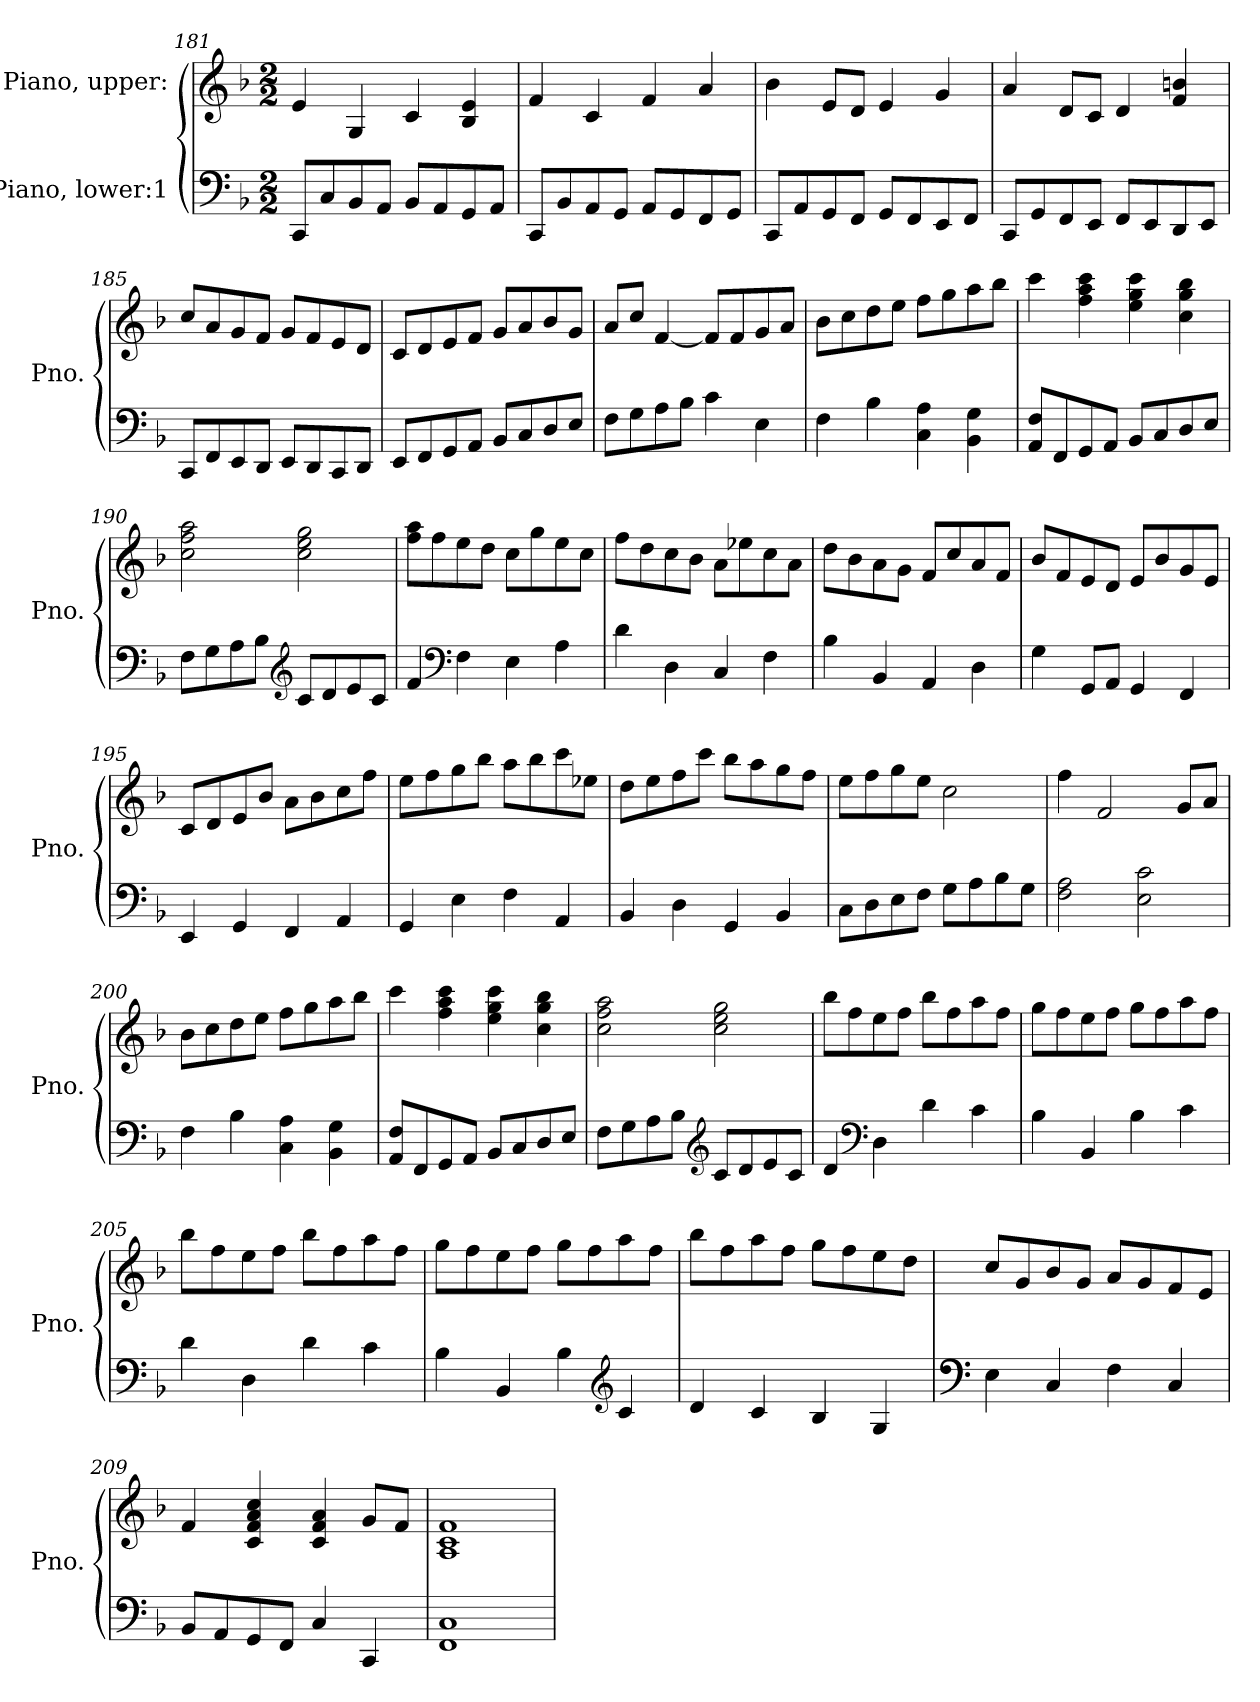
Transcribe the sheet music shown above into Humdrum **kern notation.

**kern	**kern
*part2	*part1
*staff2	*staff1
*I"Piano, lower:1	*I"Piano, upper:
*I'Pno.	*I'Pno.
!!LO:PB:g=z
*clefF4	*clefG2
*k[b-]	*k[b-]
*M2/2	*M2/2
=181	=181
8CC/L	4e/
8C/	.
8BB-/	4G/
8AA/J	.
8BB-/L	4c/
8AA/	.
8GG/	4B-/ 4e/
8AA/J	.
=182	=182
8CC/L	4f/
8BB-/	.
8AA/	4c/
8GG/J	.
8AA/L	4f/
8GG/	.
8FF/	4a/
8GG/J	.
=183	=183
8CC/L	4b-\
8AA/	.
8GG/	8e/L
8FF/J	8d/J
8GG/L	4e/
8FF/	.
8EE/	4g/
8FF/J	.
=184	=184
8CC/L	4a/
8GG/	.
8FF/	8d/L
8EE/J	8c/J
8FF/L	4d/
8EE/	.
8DD/	4f/ 4bn/
8EE/J	.
!!LO:LB:g=z
=185	=185
8CC/L	8cc/L
8FF/	8a/
8EE/	8g/
8DD/J	8f/J
8EE/L	8g/L
8DD/	8f/
8CC/	8e/
8DD/J	8d/J
=186	=186
8EE/L	8c/L
8FF/	8d/
8GG/	8e/
8AA/J	8f/J
8BB-/L	8g/L
8C/	8a/
8D/	8b-/
8E/J	8g/J
=187	=187
8F\L	8a/L
8G\	8cc/J
8A\	[4f/
8B-\J	.
4c\	8f/L]
.	8f/
4E\	8g/
.	8a/J
=188	=188
4F\	8b-\L
.	8cc\
4B-\	8dd\
.	8ee\J
4C\ 4A\	8ff\L
.	8gg\
4BB-\ 4G\	8aa\
.	8bb-\J
!!LO:LB:g=z
=189	=189
8AA/ 8F/L	4ccc\
8FF/	.
8GG/	4ff\ 4aa\ 4ccc\
8AA/J	.
8BB-/L	4ee\ 4gg\ 4ccc\
8C/	.
8D/	4cc\ 4gg\ 4bb-\
8E/J	.
=190	=190
8F\L	2cc\ 2ff\ 2aa\
8G\	.
8A\	.
8B-\J	.
*clefG2	*
8c/L	2cc\ 2ee\ 2gg\
8d/	.
8e/	.
8c/J	.
=191	=191
4f/	8ff\ 8aa\L
.	8ff\
*clefF4	*
4F\	8ee\
.	8dd\J
4E\	8cc\L
.	8gg\
4A\	8ee\
.	8cc\J
=192	=192
4d\	8ff\L
.	8dd\
4D\	8cc\
.	8b-\J
4C/	8a\L
.	8ee-X\
4F\	8cc\
.	8a\J
!!LO:LB:g=z
=193	=193
4B-\	8dd\L
.	8b-\
4BB-/	8a\
.	8g\J
4AA/	8f/L
.	8cc/
4D\	8a/
.	8f/J
=194	=194
4G\	8b-/L
.	8f/
8GG/L	8e/
8AA/J	8d/J
4GG/	8e/L
.	8b-/
4FF/	8g/
.	8e/J
=195	=195
4EE/	8c/L
.	8d/
4GG/	8e/
.	8b-/J
4FF/	8a\L
.	8b-\
4AA/	8cc\
.	8ff\J
=196	=196
4GG/	8ee\L
.	8ff\
4E\	8gg\
.	8bb-\J
4F\	8aa\L
.	8bb-\
4AA/	8ccc\
.	8ee-X\J
!!LO:LB:g=z
=197	=197
4BB-/	8dd\L
.	8ee\
4D\	8ff\
.	8ccc\J
4GG/	8bb-\L
.	8aa\
4BB-/	8gg\
.	8ff\J
=198	=198
8C\L	8ee\L
8D\	8ff\
8E\	8gg\
8F\J	8ee\J
8G\L	2cc\
8A\	.
8B-\	.
8G\J	.
=199	=199
2F\ 2A\	4ff\
.	2f/
2E\ 2c\	.
.	8g/L
.	8a/J
=200	=200
4F\	8b-\L
.	8cc\
4B-\	8dd\
.	8ee\J
4C\ 4A\	8ff\L
.	8gg\
4BB-\ 4G\	8aa\
.	8bb-\J
=201	=201
8AA/ 8F/L	4ccc\
8FF/	.
8GG/	4ff\ 4aa\ 4ccc\
8AA/J	.
8BB-/L	4ee\ 4gg\ 4ccc\
8C/	.
8D/	4cc\ 4gg\ 4bb-\
8E/J	.
!!LO:LB:g=z
=202	=202
8F\L	2cc\ 2ff\ 2aa\
8G\	.
8A\	.
8B-\J	.
*clefG2	*
8c/L	2cc\ 2ee\ 2gg\
8d/	.
8e/	.
8c/J	.
=203	=203
4d/	8bb-\L
.	8ff\
*clefF4	*
4D\	8ee\
.	8ff\J
4d\	8bb-\L
.	8ff\
4c\	8aa\
.	8ff\J
=204	=204
4B-\	8gg\L
.	8ff\
4BB-/	8ee\
.	8ff\J
4B-\	8gg\L
.	8ff\
4c\	8aa\
.	8ff\J
=205	=205
4d\	8bb-\L
.	8ff\
4D\	8ee\
.	8ff\J
4d\	8bb-\L
.	8ff\
4c\	8aa\
.	8ff\J
!!LO:PB:g=z
=206	=206
4B-\	8gg\L
.	8ff\
4BB-/	8ee\
.	8ff\J
4B-\	8gg\L
.	8ff\
*clefG2	*
4c/	8aa\
.	8ff\J
=207	=207
4d/	8bb-\L
.	8ff\
4c/	8aa\
.	8ff\J
4B-/	8gg\L
.	8ff\
4G/	8ee\
.	8dd\J
=208	=208
*clefF4	*
4E\	8cc/L
.	8g/
4C/	8b-/
.	8g/J
4F\	8a/L
.	8g/
4C/	8f/
.	8e/J
=209	=209
8BB-/L	4f/
8AA/	.
8GG/	4c/ 4f/ 4a/ 4cc/
8FF/J	.
4C/	4c/ 4f/ 4a/
4CC/	8g/L
.	8f/J
=210	=210
1FF 1C	1A 1c 1f
=	=
*-	*-
